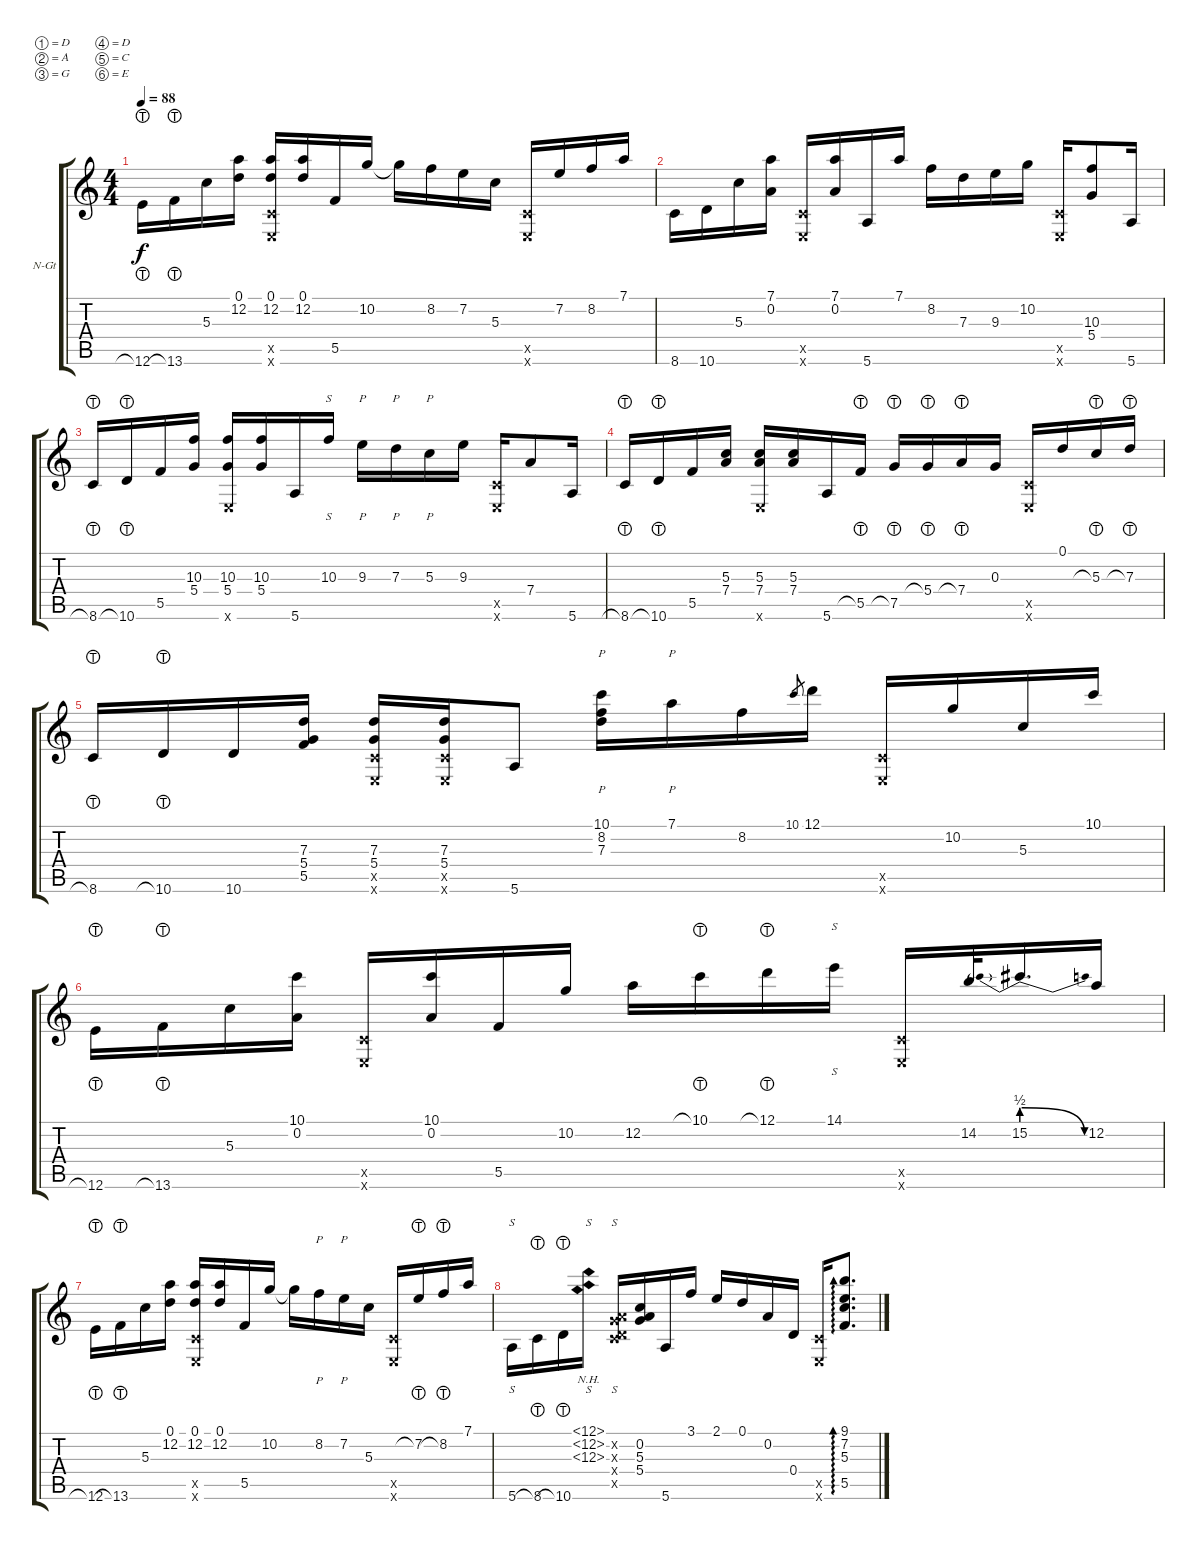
\defaultSystemsLayout 4
\bracketExtendMode groupsimilarinstruments
\firstSystemTrackNameOrientation horizontal
\otherSystemsTrackNameOrientation horizontal
\track ("Nylon Guitar" "N-Gt") {instrument acousticguitarnylon}
\staff {score tabs}
\tuning (D4 A3 G3 D3 C3 E2)
\ts (4 4)
\tempo 88
\clef g2
\ks c
12.6{lht}.16{dy f} 13.6{lht}.16 5.3.16 (12.2 0.1).16 (0.1 12.2 0.6{x} 0.5{x}).16 (12.2 0.1).16 5.5.16 10.2.16 10.2{t}.16 8.2.16 7.2.16 5.3.16 (0.5{x} 0.6{x}).16 7.2.16 8.2.16 7.1.16 |
8.6.16 10.6.16 5.3.16 (0.2 7.1).16 (0.5{x} 0.6{x}).16 (7.1 0.2).16 5.6.16 7.1.16 8.2.16 7.3.16 9.3.16 10.2.16 (0.5{x} 0.6{x}).16 (10.3 5.4).8 5.6.16 |
8.6{lht}.16 10.6{lht}.16 5.5.16 (5.4 10.3).16 (10.3 5.4 0.6{x}).16 (10.3 5.4).16 5.6.16 10.3.16{s} 9.3.16{p} 7.3.16{p} 5.3.16{p} 9.3.16 (0.6{x} 0.5{x}).16 7.4.8 5.6.16 |
8.6{lht}.16 10.6{lht}.16 5.5.16 (5.3 7.4).16 (5.3 0.6{x} 7.4).16 (5.3 7.4).16 5.6.16 5.5{lht}.16 7.5{lht}.16 5.4{lht}.16 7.4{lht}.16 0.3.16 (0.5{x} 0.6{x}).16 0.1.16 5.3{lht}.16 7.3{lht}.16 |
8.6{lht}.16 10.6{lht}.16 10.6.16 (5.5 5.4 7.3).16 (7.3 5.4 0.5{x} 0.6{x}).16 (7.3 5.4 0.5{x} 0.6{x}).16 5.6.8 (7.3 8.2 10.1).16{p} 7.1.16{p} 8.2.16 10.1.8{gr} 12.1.16 (0.6{x} 0.5{x}).16 10.2.16 5.3.16 10.1.16 |
12.6{lht}.16 13.6{lht}.16 5.3.16 (0.2 10.1).16 (0.5{x} 0.6{x}).16 (10.1 0.2).16 5.5.16 10.2.16 12.2.16 10.1{lht}.16 12.1{lht}.16 14.1.16{s} (0.6{x} 0.5{x}).16 14.2.32 15.2{be (prebendrelease 0 2 57.599999999999994 0)}.16{d} 12.2.16 |
12.6{lht}.16 13.6{lht}.16 5.3.16 (12.2 0.1).16 (0.1 12.2 0.6{x} 0.5{x}).16 (12.2 0.1).16 5.5.16 10.2.16 10.2{t}.16 8.2.16{p} 7.2.16{p} 5.3.16 (0.5{x} 0.6{x}).16 7.2{lht}.16 8.2{lht}.16 7.1.16 |
5.6.16{s} 8.6{lht}.16 10.6{lht}.16 (12.1{nh} 12.2{nh} 12.3{nh}).16{s} (0.2{x} 0.3{x} 0.4{x} 0.5{x}).16{s} (5.4 5.3 0.2).16 5.6.16 3.1.16 2.1.16 0.1.16 0.2.16 0.4.16 (0.6{x} 0.5{x}).16 (5.5 5.3 7.2 9.1).8{d ad 0}
